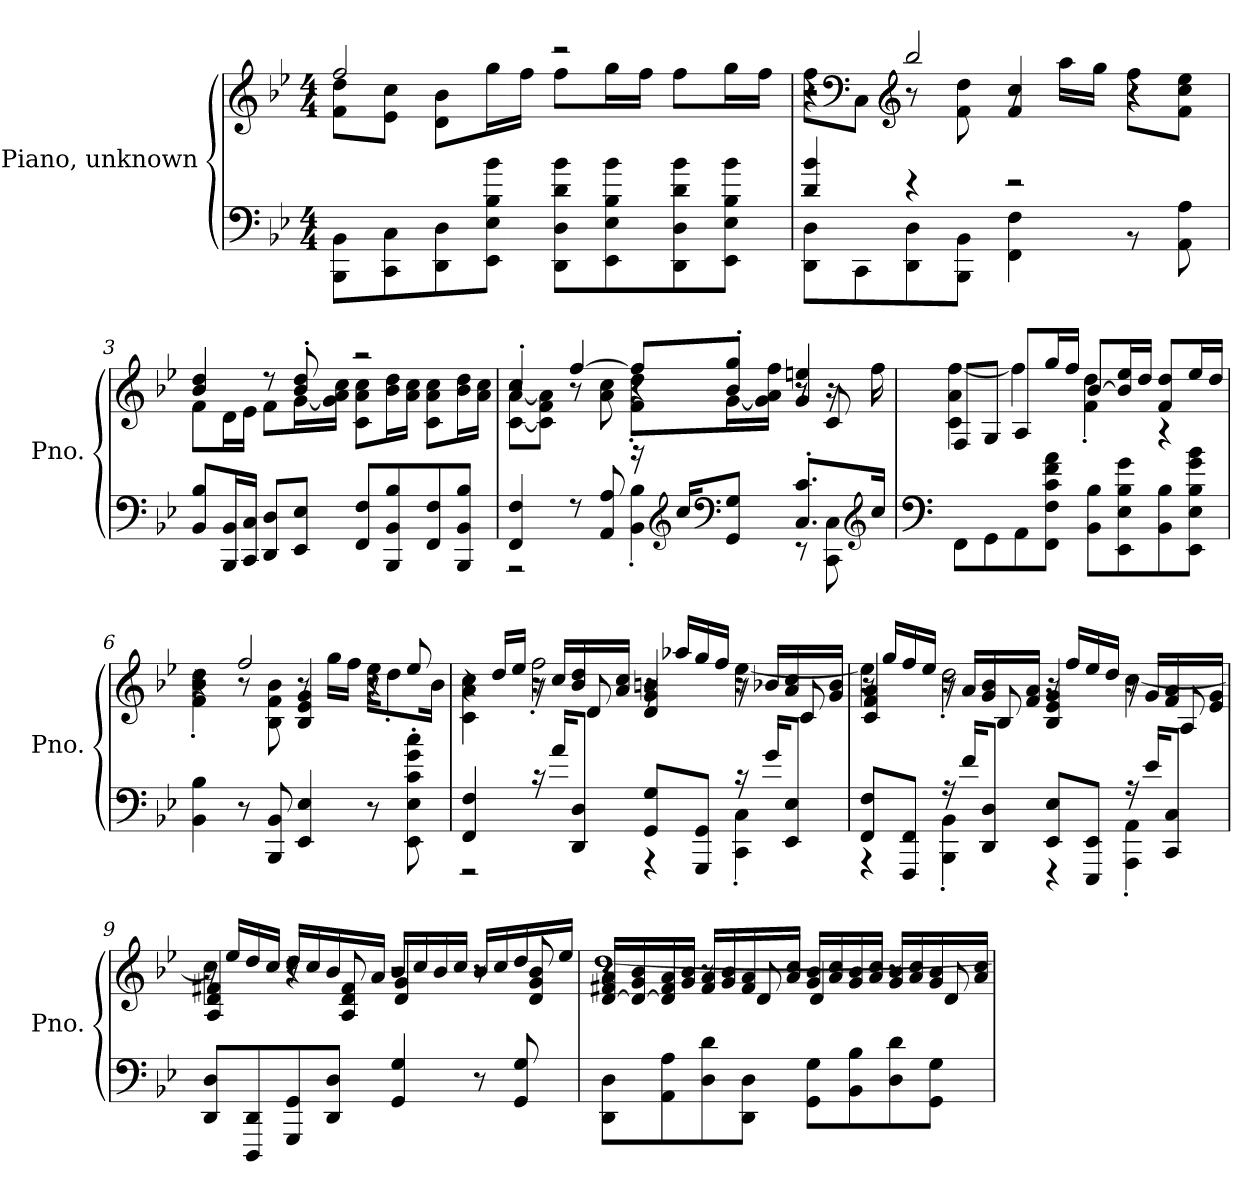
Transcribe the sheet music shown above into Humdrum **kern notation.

**kern	**kern
*part1	*part1
*staff2	*staff1
*I"Piano, unknown	*
*I'Pno.	*
*clefF4	*clefG2
*k[b-e-]	*k[b-e-]
*M4/4	*M4/4
*MM120	*MM120
=1	=1
*	*^
8BBB-\ 8BB-\L	2ff/	8f\ 8dd\L
8CC\ 8C\	.	8e-\ 8cc\J
8DD\ 8D\	.	8d\ 8b-\L
8EE-\ 8E-\ 8B-\ 8b-\J	.	16gg\L
.	.	16ff\JJ
8DD\ 8D\ 8d\ 8b-\L	2r	8ff\L
8EE-\ 8E-\ 8B-\ 8b-\	.	16gg\L
.	.	16ff\JJ
8DD\ 8D\ 8d\ 8b-\	.	8ff\L
8EE-\ 8E-\ 8B-\ 8b-\J	.	16gg\L
.	.	16ff\JJ
=2	=2	=2
*^	*	*^
4d/ 4b-/	8DD\ 8D\L	4r	8ff\L	2r
*	*	*clefF4	*	*
.	8CC\	.	8C\J	.
*	*	*clefG2	*	*
4r	8DD\ 8D\	2bb-/	8r	.
.	8BBB-\ 8BB-\J	.	8f\ 8dd\	.
2r	4FF\ 4F\	.	8r	4f/ 4cc/
.	.	.	16aa\LL	.
.	.	.	16gg\JJ	.
.	8r	4r	8ff\L	4r
.	8AA\ 8A\	.	8f\ 8cc\ 8ee-\J	.
*v	*v	*	*	*
*	*	*v	*v
=3	=3	=3
8BB-/ 8B-/L	4b-/ 4dd/	8f\L
16BBB-/ 16BB-/L	.	16d\L
16CC/ 16C/JJ	.	16e-\JJ
8DD/ 8D/L	8r	8f\L
8EE-/ 8E-/J	8b-/' 8dd/'	[16g\L
.	.	16g\] 16a\ 16cc\JJ
8FF/ 8F/L	2r	8c\ 8a\ 8cc\L
8BBB-/ 8BB-/ 8B-/	.	16b-\ 16dd\L
.	.	16a\ 16cc\JJ
8FF/ 8F/	.	8c\ 8a\ 8cc\L
8BBB-/ 8BB-/ 8B-/J	.	16b-\ 16dd\L
.	.	16a\ 16cc\JJ
!!LO:LB:g=z
=4	=4	=4
*^	*	*^
4FF/ 4F/	2r	4cc'/	[8c\ [8a\L	2r
.	.	.	8c\] 8f\ 8a\]J	.
8r	.	[4ff/	8r	.
8AA/ 8A/	.	.	8a\ 8cc\	.
16r	4BB-\' 4B-\'	8ff/L]	8f\' 8dd\'L	4r
*clefG2	*	*	*	*
16cc/KL	.	.	.	.
*clefF4	*	*	*	*
8GG/ 8G/J	.	8b-/' 8gg/'J	[16g\L	.
.	.	.	16g\] 16a\ 16ff\JJ	.
8.C/' 8.c/'L	8r	4g/ 4een/	8r	8r
.	8CC\ 8C\	.	16r	8c/
*clefG2	*	*	*	*
16cc/Jk	.	.	16ff\	.
*v	*v	*	*	*
*	*v	*v	*v
=5	=5
*clefF4	*
*	*^
8FF\L	8F/L	4c\ 4a\ [4ff\
8GG\	8G/J	.
8AA\	8A/L	4ff\]
8FF\ 8F\ 8c\ 8f\ 8a\J	16gg/L	.
.	16ff/JJ	.
8BB-\ 8B-\L	[8b-/L	4f\' 4dd\'
8EE-\ 8E-\ 8B-\ 8g\	16b-/] 16ee-/L	.
.	16dd/JJ	.
8BB-\ 8B-\	8f/ 8dd/L	4r
8EE-\ 8E-\ 8B-\ 8g\ 8b-\J	16ee-/L	.
.	16dd/JJ	.
!!LO:LB:g=z
=6	=6	=6
*	*	*^
4BB-\ 4B-\	4r	4f\' 4b-\' 4dd\'	2r
8r	2ff/	8r	.
8BBB-/ 8BB-/	.	8B-\ 8f\ 8b-\	.
4EE-/ 4E-/	.	8r	4B-/ 4e-/ 4g/
.	.	16gg\LL	.
.	.	16ff\JJ	.
8r	8r	16ee-\KL	4r
.	.	8dd'\	.
8EE-\' 8E-\' 8c\' 8g\' 8cc\'	8ee-/	.	.
.	.	16b-\Jk	.
=7	=7	=7	=7
*^	*	*	*
4FF/ 4F/	2r	8r	4c\ 4a\ 4cc\	4r
.	.	16dd/LL	.	.
.	.	16ee-/JJ	.	.
16r	.	16r	2ff'\	8r
16a/KL	.	16cc/LL	.	.
8DD/ 8D/J	.	16b-/ 16dd/	.	8d/
.	.	16a/ 16cc/JJ	.	.
8GG/ 8G/L	4r	16r	.	4d/ 4g/ 4bn/
.	.	16aa-X/LL	.	.
8GGG/ 8GG/J	.	16gg/	.	.
.	.	16ff/JJ	.	.
16r	4CC\' 4C\'	16r	[4ee-\	8r
16g/KL	.	16b-X/LL	.	.
8EE-/ 8E-/J	.	16a/ 16cc/	.	8c/
.	.	16g/ 16b-/JJ	.	.
!!LO:LB:g=z	!!	!!
=8	=8	=8	=8	=8
8FF/ 8F/L	4r	16r	4ee-\]	4c/ 4f/ 4a/
.	.	16gg/LL	.	.
8FFF/ 8FF/J	.	16ff/	.	.
.	.	16ee-/JJ	.	.
16r	4BBB-\' 4BB-\'	16r	2dd'\	8r
16f/KL	.	16a/LL	.	.
8DD/ 8D/J	.	16g/ 16b-/	.	8B-/
.	.	16f/ 16a/JJ	.	.
8EE-/ 8E-/L	4r	16r	.	4B-/ 4e-/ 4g/
.	.	16ff/LL	.	.
8EEE-/ 8EE-/J	.	16ee-/	.	.
.	.	16dd/JJ	.	.
16r	4AAA\' 4AA\'	16r	[4cc\	8r
16e-/KL	.	16g/LL	.	.
8CC/ 8C/J	.	16f/ 16a/	.	8A/
.	.	16e-/ 16g/JJ	.	.
*v	*v	*	*	*
=9	=9	=9	=9
8DD/ 8D/L	16r	4cc\]	4A/ 4d/ 4f#X/
.	16ee-/LL	.	.
8DDD/ 8DD/	16dd/	.	.
.	16cc/JJ	.	.
8GGG/ 8GG/	16dd/LL	4r	8r
.	16cc/	.	.
8DD/ 8D/J	16b-/	.	8A/ 8d/ 8f#/
.	16a/JJ	.	.
4GG/ 4G/	16b-/LL	2r	4d/ 4g/
.	16cc/	.	.
.	16b-/	.	.
.	16cc/JJ	.	.
8r	16b-/LL	.	8r
.	16cc/	.	.
8GG/ 8G/	16dd/	.	8d/ 8g/ 8b-/
.	16ee-/JJ	.	.
!!LO:LB:g=z	!!	!!
=10	=10	=10	=10
8DD\ 8D\L	[16d/ 16f#X/ 16a/LL	[1dd	4r
.	16d/_ 16g/ 16b-/	.	.
8AA\ 8A\	16d/] 16f#/ 16a/	.	.
.	16g/ 16b-/JJ	.	.
8D\ 8d\	16f#/ 16a/LL	.	8r
.	16g/ 16b-/	.	.
8DD\ 8D\J	16f#/ 16a/	.	8d/
.	16a/ 16cc/JJ	.	.
8GG\ 8G\L	16g/ 16b-/LL	.	4d/
.	16a/ 16cc/	.	.
8BB-\ 8B-\	16g/ 16b-/	.	.
.	16a/ 16cc/JJ	.	.
8D\ 8d\	16g/ 16b-/LL	.	8r
.	16a/ 16cc/	.	.
8GG\ 8G\J	16g/ 16b-/	.	8d/
.	16a/ 16cc/JJ	.	.
*	*v	*v	*v
=	=
*-	*-
